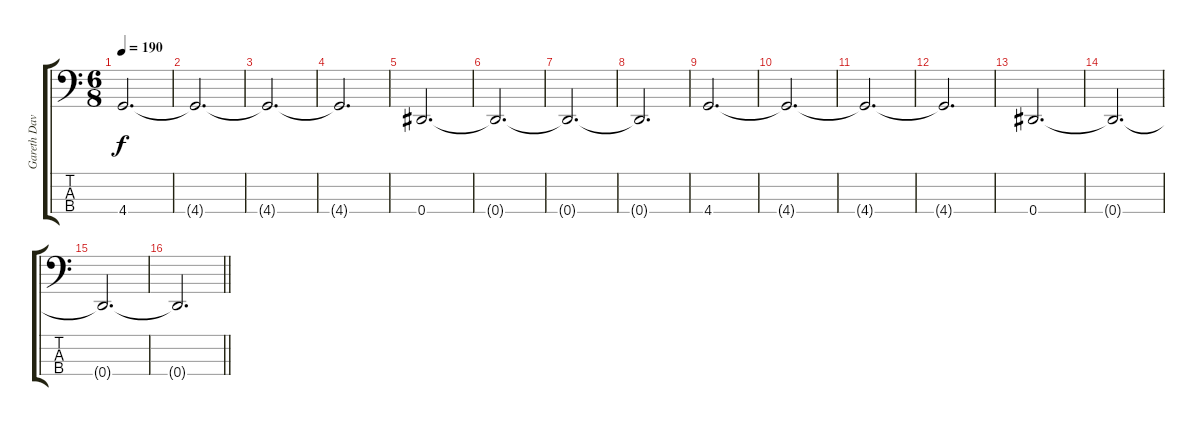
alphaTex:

\track ("Gareth Davies" "Gareth Dav") {instrument electricbassfinger}
\staff {score tabs}
\tuning (Gb2 Db2 Bb1 Eb1) {hide}
\ts (6 8)
\tempo 190
\clef f4
\ks c
4.4.2{d dy f instrument electricbassfinger} |
4.4{t}.2{d} |
4.4{t}.2{d} |
4.4{t}.2{d} |
0.4.2{d} |
0.4{t}.2{d} |
0.4{t}.2{d} |
0.4{t}.2{d} |
4.4.2{d} |
4.4{t}.2{d} |
4.4{t}.2{d} |
4.4{t}.2{d} |
0.4.2{d} |
0.4{t}.2{d} |
0.4{t}.2{d} |
\barLineRight lightlight
0.4{t}.2{d}
